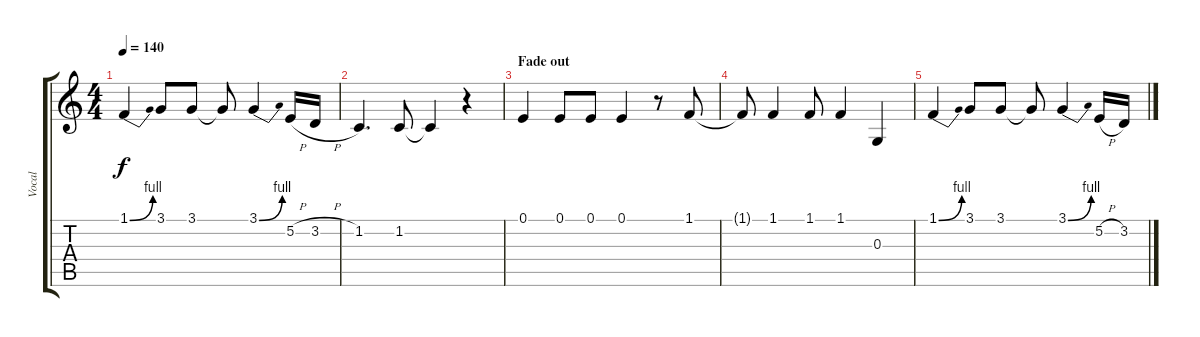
\track ("Vocal" "Vocal") {instrument tenorsax}
\staff {score tabs}
\tuning (E4 B3 G3 D3 A2 E2) {hide}
\ts (4 4)
\tempo 140
\clef g2
\ks c
1.1{be (bend 0 0 60 4)}.4{dy f} 3.1.8 3.1.8 3.1{t}.8 3.1{be (bend 0 0 60 4)}.4 5.2{h}.16 3.2{h}.16 |
1.2.4{d} 1.2.8 1.2{t}.4 r.4 |
\section ("" "Fade out")
0.1.4 0.1.8 0.1.8 0.1.4 r.8 1.1.8 |
1.1{t}.8 1.1.4 1.1.8 1.1.4 0.3.4 |
1.1{be (bend 0 0 60 4)}.4 3.1.8 3.1.8 3.1{t}.8 3.1{be (bend 0 0 60 4)}.4 5.2{h}.16 3.2.16
